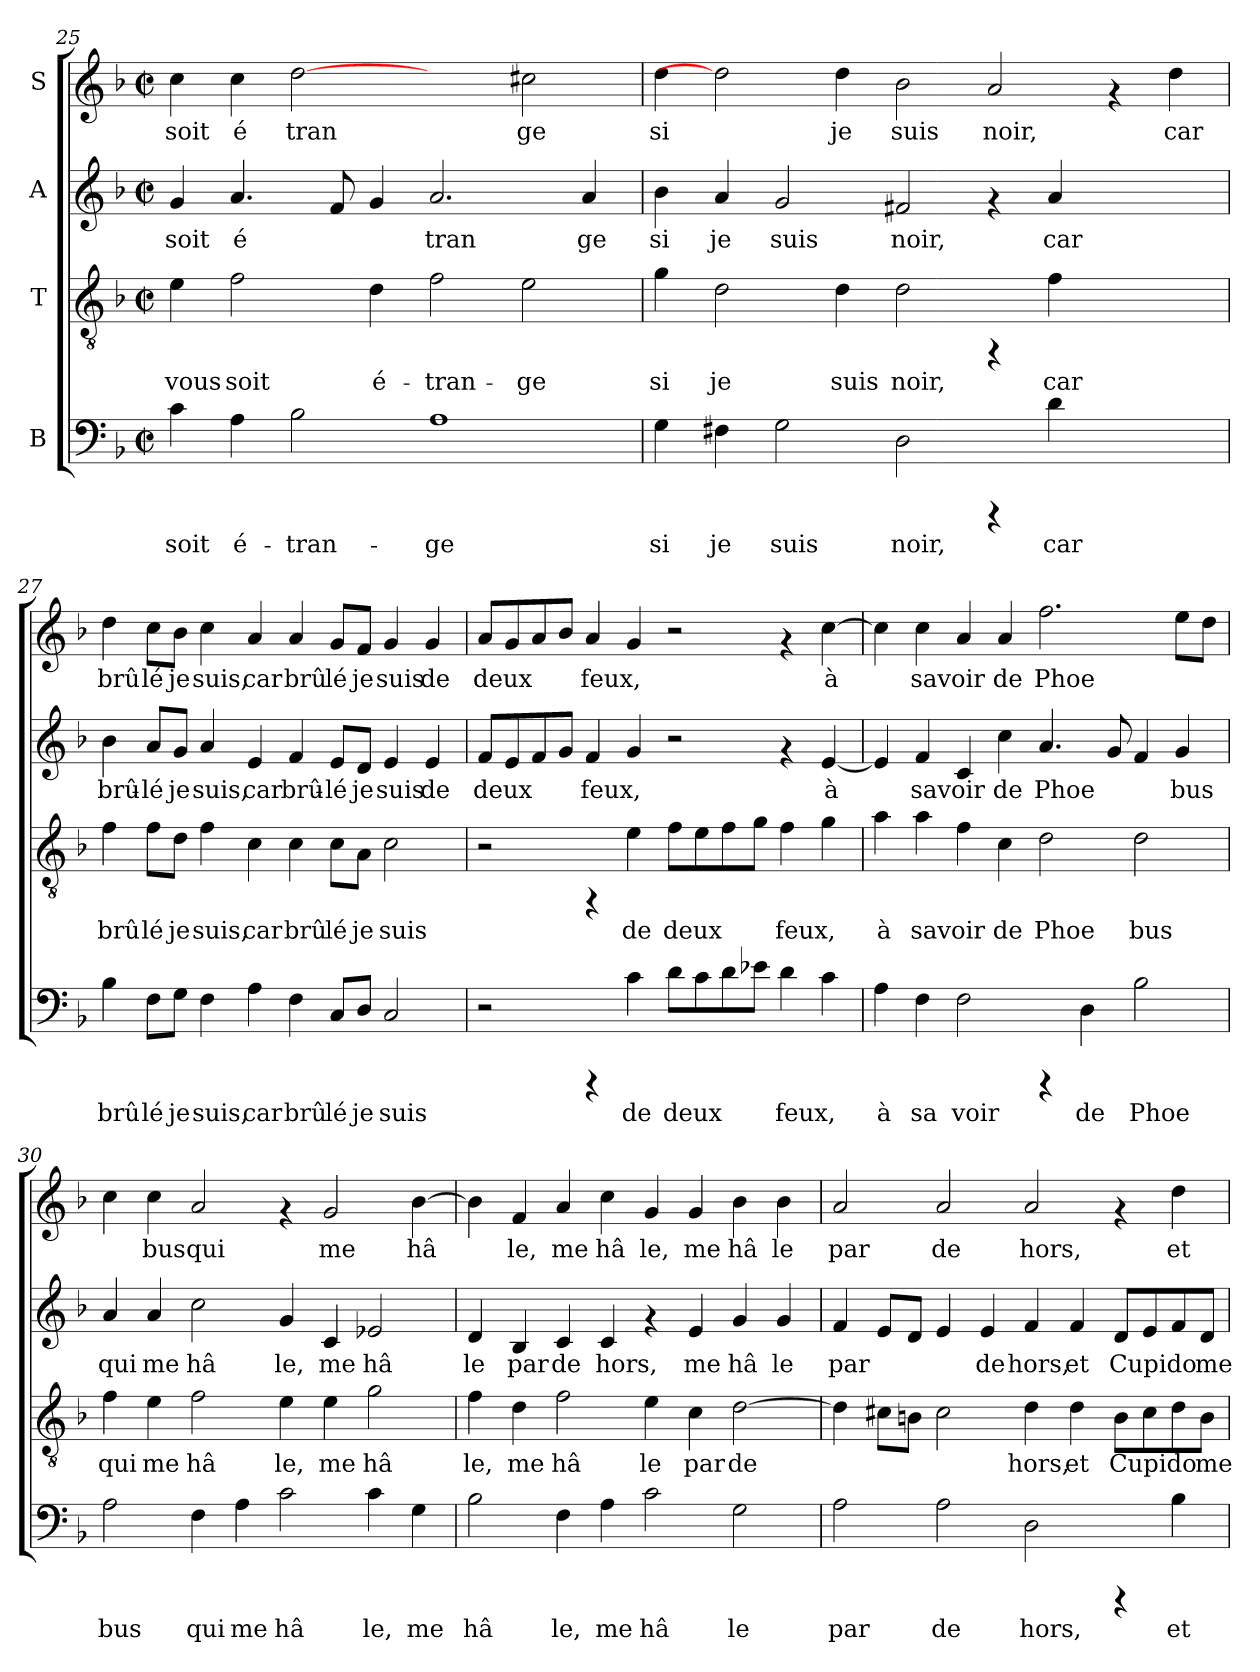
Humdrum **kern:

**kern	**text	**kern	**text	**kern	**text	**kern	**text
*part4	*part4	*part3	*part3	*part2	*part2	*part1	*part1
*staff4	*staff4	*staff3	*staff3	*staff2	*staff2	*staff1	*staff1
*I"B	*	*I"T	*	*I"A	*	*I"S	*
*clefF4	*	*clefGv2	*	*clefG2	*	*clefG2	*
*k[b-]	*	*k[b-]	*	*k[b-]	*	*k[b-]	*
*F:	*	*F:	*	*F:	*	*F:	*
*M2/2	*	*M2/2	*	*M2/2	*	*M2/2	*
*met(c|)	*	*met(c|)	*	*met(c|)	*	*met(c|)	*
=25	=25	=25	=25	=25	=25	=25	=25
!	!LO:LY:b:cj	!	!LO:LY:b:cj	!	!LO:LY:b:cj	!	!LO:LY:b:cj
4c\	soit	4e\	vous	4g/	soit	4cc\	soit
!	!LO:LY:b:cj	!	!LO:LY:b:cj	!	!LO:LY:b:cj	!	!LO:LY:b:cj
4A\	é-	2f\	soit	4.a/	é	4cc\	é
!	!LO:LY:b:cj	!	!	!	!	!	!LO:LY:b:cj
2B-\	-tran-	.	.	.	.	[2dd	tran
!	!	!	!	!	!LO:LY:b:cj	!	!
.	.	.	.	8f/	.	.	.
!	!	!	!LO:LY:b:cj	!	!LO:LY:b:cj	!	!
.	.	4d\	é-	4g/	.	.	.
!	!LO:LY:b:cj	!	!LO:LY:b:cj	!	!LO:LY:b:cj	!	!
1A	-ge	2f\	-tran-	2.a/	tran	2ryy	.
!	!	!	!LO:LY:b:cj	!	!	!	!LO:LY:b:cj
.	.	2e\	-ge	.	.	2cc#X\	ge
!	!	!	!	!	!LO:LY:b:cj	!	!
.	.	.	.	4a/	ge	.	.
=26	=26	=26	=26	=26	=26	=26	=26
!	!LO:LY:b:cj	!	!LO:LY:b:cj	!	!LO:LY:b:cj	!	!LO:LY:b:cj
4G\	si	4g\	si	4b-\	si	4dd\	si
!	!LO:LY:b:cj	!	!LO:LY:b:cj	!	!LO:LY:b:cj	!	!
4F#X\	je	2d\	je	4a/	je	2dd]	.
!	!LO:LY:b:cj	!	!	!	!LO:LY:b:cj	!	!
2G\	suis	.	.	2g/	suis	.	.
!	!	!	!LO:LY:b:cj	!	!	!	!LO:LY:b:cj
.	.	4d\	suis	.	.	4dd\	je
!	!LO:LY:b:cj	!	!LO:LY:b:cj	!	!LO:LY:b:cj	!	!LO:LY:b:cj
2D\	noir,	2d\	noir,	2f#X/	noir,	2b-\	suis
!	!	!	!	!	!	!	!LO:LY:b:cj
4rCCC	.	4rFF	.	4rf	.	2a/	noir,
!	!LO:LY:b:cj	!	!LO:LY:b:cj	!	!LO:LY:b:cj	!	!
4d\	car	4f\	car	4a/	car	.	.
2ryy	.	2ryy	.	2ryy	.	4rf	.
!	!	!	!	!	!	!	!LO:LY:b:cj
.	.	.	.	.	.	4dd\	car
!!LO:LB:g=z
=27	=27	=27	=27	=27	=27	=27	=27
!	!LO:LY:b:cj	!	!LO:LY:b:cj	!	!LO:LY:b:cj	!	!LO:LY:b:cj
4B-\	brû	4f\	brû	4b-\	brû-	4dd\	brû
!	!LO:LY:b:cj	!	!LO:LY:b:cj	!	!LO:LY:b:cj	!	!LO:LY:b:cj
8F\L	lé	8f\L	lé	8a/L	-lé	8cc\L	lé
!	!LO:LY:b:cj	!	!LO:LY:b:cj	!	!LO:LY:b:cj	!	!LO:LY:b:cj
8G\J	je	8d\J	je	8g/J	je	8b-\J	je
!	!LO:LY:b:cj	!	!LO:LY:b:cj	!	!LO:LY:b:cj	!	!LO:LY:b:cj
4F\	suis,	4f\	suis,	4a/	suis,	4cc\	suis,
!	!LO:LY:b:cj	!	!LO:LY:b:cj	!	!LO:LY:b:cj	!	!LO:LY:b:cj
4A\	car	4c\	car	4e/	car	4a/	car
!	!LO:LY:b:cj	!	!LO:LY:b:cj	!	!LO:LY:b:cj	!	!LO:LY:b:cj
4F\	brû	4c\	brû	4f/	brû-	4a/	brû
!	!LO:LY:b:cj	!	!LO:LY:b:cj	!	!LO:LY:b:cj	!	!LO:LY:b:cj
8C/L	lé	8c\L	lé	8e/L	-lé	8g/L	lé
!	!LO:LY:b:cj	!	!LO:LY:b:cj	!	!LO:LY:b:cj	!	!LO:LY:b:cj
8D/J	je	8A\J	je	8d/J	je	8f/J	je
!	!LO:LY:b:cj	!	!LO:LY:b:cj	!	!LO:LY:b:cj	!	!LO:LY:b:cj
2C/	suis	2c\	suis	4e/	suis	4g/	suis
!	!	!	!	!	!LO:LY:b:cj	!	!LO:LY:b:cj
.	.	.	.	4e/	de	4g/	de
=28	=28	=28	=28	=28	=28	=28	=28
!	!	!	!	!	!LO:LY:b:cj	!	!LO:LY:b:cj
2r	.	2r	.	8f/L	deux	8a/L	deux
!	!	!	!	!	!LO:LY:b:cj	!	!LO:LY:b:cj
.	.	.	.	8e/	.	8g/	.
!	!	!	!	!	!LO:LY:b:cj	!	!LO:LY:b:cj
.	.	.	.	8f/	.	8a/	.
!	!	!	!	!	!LO:LY:b:cj	!	!LO:LY:b:cj
.	.	.	.	8g/J	.	8b-/J	.
!	!	!	!	!	!LO:LY:b:cj	!	!LO:LY:b:cj
4rCCC	.	4rFF	.	4f/	feux,	4a/	feux,
!	!LO:LY:b:cj	!	!LO:LY:b:cj	!	!LO:LY:b:cj	!	!LO:LY:b:cj
4c\	de	4e\	de	4g/	.	4g/	.
!	!LO:LY:b:cj	!	!LO:LY:b:cj	!	!	!	!
8d\L	deux	8f\L	deux	2r	.	2r	.
!	!LO:LY:b:cj	!	!LO:LY:b:cj	!	!	!	!
8c\	.	8e\	.	.	.	.	.
!	!LO:LY:b:cj	!	!LO:LY:b:cj	!	!	!	!
8d\	.	8f\	.	.	.	.	.
!	!LO:LY:b:cj	!	!LO:LY:b:cj	!	!	!	!
8e-\J	.	8g\J	.	.	.	.	.
!	!LO:LY:b:cj	!	!LO:LY:b:cj	!	!	!	!
4d\	feux,	4f\	feux,	4rf	.	4rf	.
!	!LO:LY:b:cj	!	!LO:LY:b:cj	!	!LO:LY:b:cj	!	!LO:LY:b:cj
4c\	.	4g\	.	[<4e/	à	[>4cc\	à
=29	=29	=29	=29	=29	=29	=29	=29
!	!LO:LY:b:cj	!	!LO:LY:b:cj	!	!LO:LY:b:cj	!	!LO:LY:b:cj
4A\	à	4a\	à	4e/]	.	4cc\]	.
!	!LO:LY:b:cj	!	!LO:LY:b:cj	!	!LO:LY:b:cj	!	!LO:LY:b:cj
4F\	sa	4a\	savoir	4f/	savoir	4cc\	savoir
!	!LO:LY:b:cj	!	!LO:LY:b:cj	!	!LO:LY:b:cj	!	!LO:LY:b:cj
2F\	voir	4f\	.	4c/	.	4a/	.
!	!	!	!LO:LY:b:cj	!	!LO:LY:b:cj	!	!LO:LY:b:cj
.	.	4c\	de	4cc\	de	4a/	de
!	!	!	!LO:LY:b:cj	!	!LO:LY:b:cj	!	!LO:LY:b:cj
4rCCC	.	2d\	Phoe	4.a/	Phoe-	2.ff\	Phoe
!	!LO:LY:b:cj	!	!	!	!	!	!
4D\	de	.	.	.	.	.	.
!	!	!	!	!	!LO:LY:b:cj	!	!
.	.	.	.	8g/	--	.	.
!	!LO:LY:b:cj	!	!LO:LY:b:cj	!	!LO:LY:b:cj	!	!
2B-\	Phoe	2d\	bus	4f/	--	.	.
!	!	!	!	!	!LO:LY:b:cj	!	!LO:LY:b:cj
.	.	.	.	4g/	-bus	8ee\L	.
!	!	!	!	!	!	!	!LO:LY:b:cj
.	.	.	.	.	.	8dd\J	.
!!LO:PB:g=z
=30	=30	=30	=30	=30	=30	=30	=30
!	!LO:LY:b:cj	!	!LO:LY:b:cj	!	!LO:LY:b:cj	!	!LO:LY:b:cj
2A\	bus	4f\	qui	4a/	qui	4cc\	.
!	!	!	!LO:LY:b:cj	!	!LO:LY:b:cj	!	!LO:LY:b:cj
.	.	4e\	me	4a/	me	4cc\	bus
!	!LO:LY:b:cj	!	!LO:LY:b:cj	!	!LO:LY:b:cj	!	!LO:LY:b:cj
4F\	qui	2f\	hâ	2cc\	hâ	2a/	qui
!	!LO:LY:b:cj	!	!	!	!	!	!
4A\	me	.	.	.	.	.	.
!	!LO:LY:b:cj	!	!LO:LY:b:cj	!	!LO:LY:b:cj	!	!
2c\	hâ	4e\	le,	4g/	le,	4rf	.
!	!	!	!LO:LY:b:cj	!	!LO:LY:b:cj	!	!LO:LY:b:cj
.	.	4e\	me	4c/	me	2g/	me
!	!LO:LY:b:cj	!	!LO:LY:b:cj	!	!LO:LY:b:cj	!	!
4c\	le,	2g\	hâ	2e-X/	hâ	.	.
!	!LO:LY:b:cj	!	!	!	!	!	!LO:LY:b:cj
4G\	me	.	.	.	.	[>4b-\	hâ
=31	=31	=31	=31	=31	=31	=31	=31
!	!LO:LY:b:cj	!	!LO:LY:b:cj	!	!LO:LY:b:cj	!	!LO:LY:b:cj
2B-\	hâ	4f\	le,	4d/	le	4b-\]	.
!	!	!	!LO:LY:b:cj	!	!LO:LY:b:cj	!	!LO:LY:b:cj
.	.	4d\	me	4B-/	par	4f/	le,
!	!LO:LY:b:cj	!	!LO:LY:b:cj	!	!LO:LY:b:cj	!	!LO:LY:b:cj
4F\	le,	2f\	hâ	4c/	de	4a/	me
!	!LO:LY:b:cj	!	!	!	!LO:LY:b:cj	!	!LO:LY:b:cj
4A\	me	.	.	4c/	hors,	4cc\	hâ
!	!LO:LY:b:cj	!	!LO:LY:b:cj	!	!	!	!LO:LY:b:cj
2c\	hâ	4e\	le	4rf	.	4g/	le,
!	!	!	!LO:LY:b:cj	!	!LO:LY:b:cj	!	!LO:LY:b:cj
.	.	4c\	par	4e/	me	4g/	me
!	!LO:LY:b:cj	!	!LO:LY:b:cj	!	!LO:LY:b:cj	!	!LO:LY:b:cj
2G\	le	[>2d\	de	4g/	hâ	4b-\	hâ
!	!	!	!	!	!LO:LY:b:cj	!	!LO:LY:b:cj
.	.	.	.	4g/	le	4b-\	le
=32	=32	=32	=32	=32	=32	=32	=32
!	!LO:LY:b:cj	!	!LO:LY:b:cj	!	!LO:LY:b:cj	!	!LO:LY:b:cj
2A\	par	4d\]	.	4f/	par	2a/	par
!	!	!	!LO:LY:b:cj	!	!LO:LY:b:cj	!	!
.	.	8c#\L	.	8e/L	.	.	.
!	!	!	!LO:LY:b:cj	!	!LO:LY:b:cj	!	!
.	.	8B\J	.	8d/J	.	.	.
!	!LO:LY:b:cj	!	!LO:LY:b:cj	!	!LO:LY:b:cj	!	!LO:LY:b:cj
2A\	de	2c#\	.	4e/	.	2a/	de
!	!	!	!	!	!LO:LY:b:cj	!	!
.	.	.	.	4e/	de	.	.
!	!LO:LY:b:cj	!	!LO:LY:b:cj	!	!LO:LY:b:cj	!	!LO:LY:b:cj
2D\	hors,	4d\	hors,	4f/	hors,	2a/	hors,
!	!	!	!LO:LY:b:cj	!	!LO:LY:b:cj	!	!
.	.	4d\	et	4f/	et	.	.
!	!	!	!LO:LY:b:cj	!	!LO:LY:b:cj	!	!
4rCCC	.	8B\L	Cupido	8d/L	Cupido	4rf	.
!	!	!	!LO:LY:b:cj	!	!LO:LY:b:cj	!	!
.	.	8c#\	.	8e/	.	.	.
!	!LO:LY:b:cj	!	!LO:LY:b:cj	!	!LO:LY:b:cj	!	!LO:LY:b:cj
4B-\	et	8d\	.	8f/	.	4dd\	et
!	!	!	!LO:LY:b:cj	!	!LO:LY:b:cj	!	!
.	.	8B\J	me	8d/J	me	.	.
=	=	=	=	=	=	=	=
*-	*-	*-	*-	*-	*-	*-	*-
